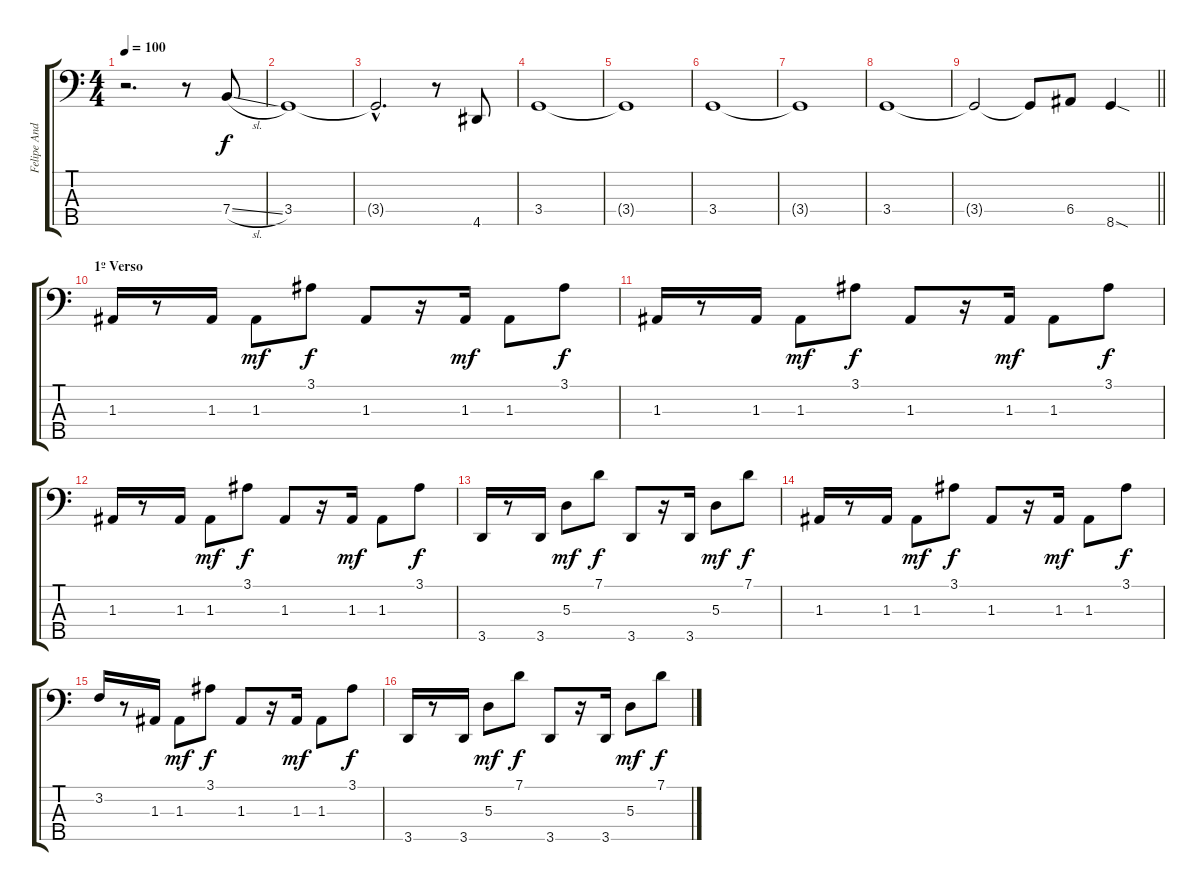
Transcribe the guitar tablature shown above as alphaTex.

\track ("Felipe Andreoli" "Felipe And") {instrument electricbassfinger}
\staff {score tabs}
\tuning (G2 D2 A1 E1 B0) {hide}
\ts (4 4)
\tempo 100
\clef f4
\ks c
r.2{d dy f instrument electricbassfinger} r.8 7.4{sl}.8 |
3.4.1 |
3.4{hac t}.2{d} r.8 4.5.8 |
3.4.1 |
3.4{t}.1 |
3.4.1 |
3.4{t}.1 |
3.4.1 |
\barLineRight lightlight
3.4{t}.2 3.4{t}.8 6.4.8 8.5{sod}.4 |
\section ("" "1º Verso")
1.3.16 r.8 1.3.16 1.3.8{dy mf} 3.1.8{dy f} 1.3.8 r.16 1.3.16{dy mf} 1.3.8 3.1.8{dy f} |
1.3.16 r.8 1.3.16 1.3.8{dy mf} 3.1.8{dy f} 1.3.8 r.16 1.3.16{dy mf} 1.3.8 3.1.8{dy f} |
1.3.16 r.8 1.3.16 1.3.8{dy mf} 3.1.8{dy f} 1.3.8 r.16 1.3.16{dy mf} 1.3.8 3.1.8{dy f} |
3.5.16 r.8 3.5.16 5.3.8{dy mf} 7.1.8{dy f} 3.5.8 r.16 3.5.16 5.3.8{dy mf} 7.1.8{dy f} |
1.3.16 r.8 1.3.16 1.3.8{dy mf} 3.1.8{dy f} 1.3.8 r.16 1.3.16{dy mf} 1.3.8 3.1.8{dy f} |
3.2.16 r.8 1.3.16 1.3.8{dy mf} 3.1.8{dy f} 1.3.8 r.16 1.3.16{dy mf} 1.3.8 3.1.8{dy f} |
3.5.16 r.8 3.5.16 5.3.8{dy mf} 7.1.8{dy f} 3.5.8 r.16 3.5.16 5.3.8{dy mf} 7.1.8{dy f}
